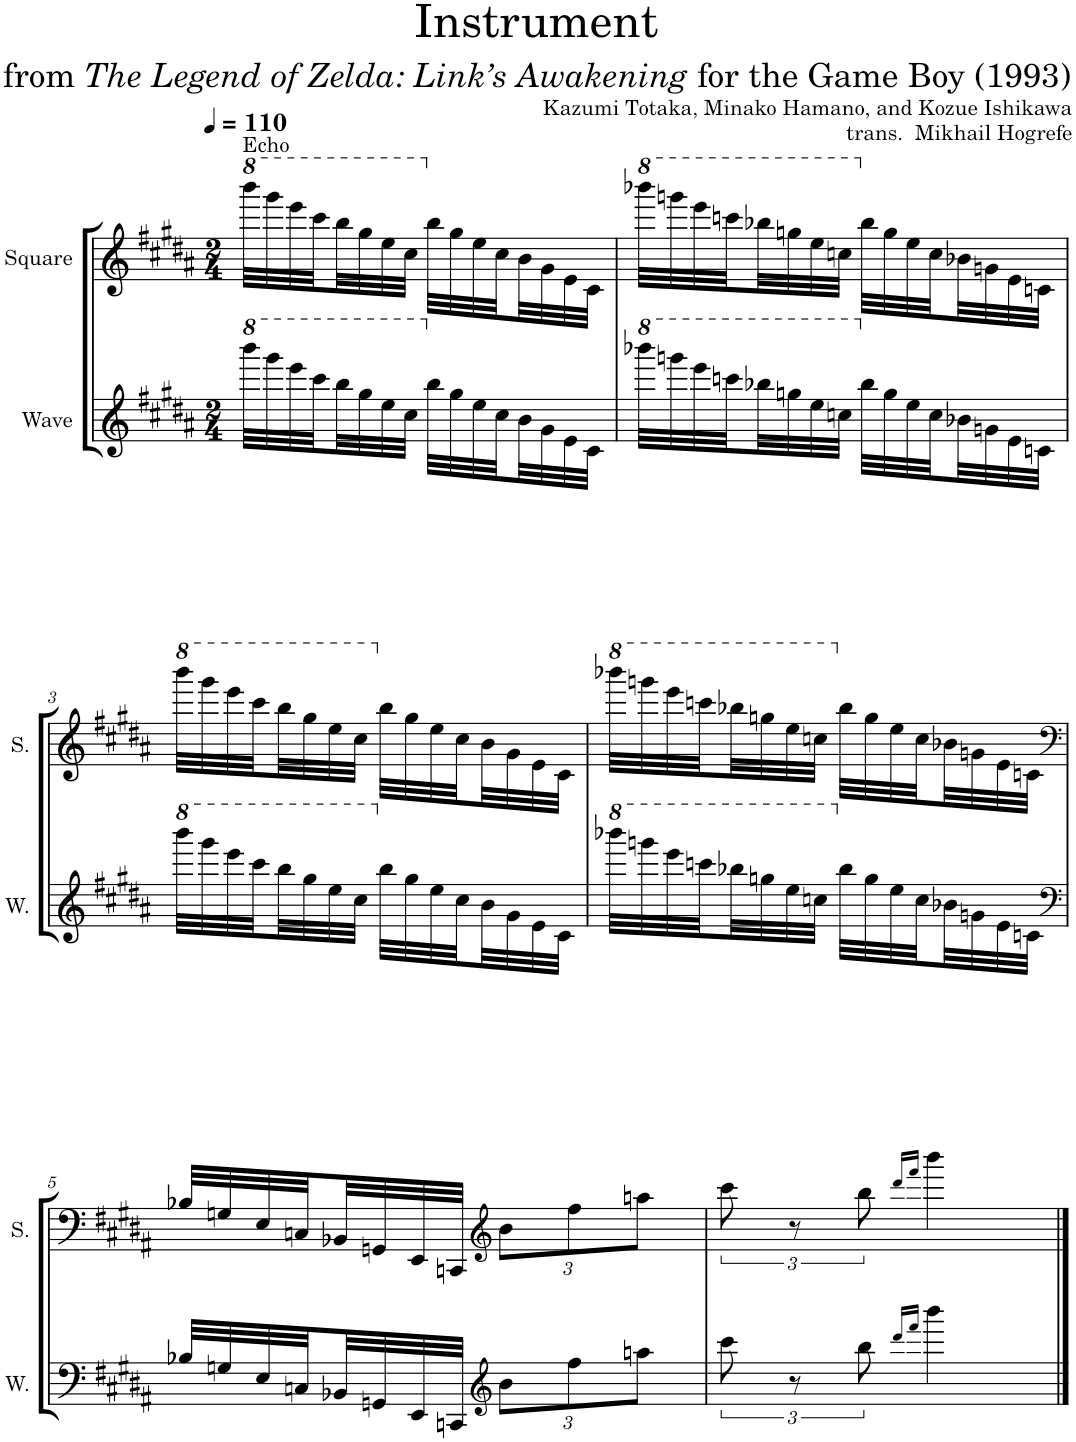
**kern	**kern	**dynam	**kern
*part3	*part2	*part2	*part1
*staff3	*staff2	*staff2	*staff1
*I"Wave	*I"Square Synthesizer	*	*I"Square
*I'W.	*	*	*I'S.
*	*stria5	*	*
*clefG2	*clefG2	*	*clefG2
*k[f#c#g#d#a#]	*k[f#c#g#d#a#]	*	*k[f#c#g#d#a#]
*M2/4	*M2/4	*	*M2/4
*MM110	*MM110	*	*MM110
*8va	*	*	*
*	*	*	*8va
=1	=1	=1	=1
!	!	!	!LO:TX:a:t=Echo
32bbbb\LLL	8r	.	32bbbb\LLL
32gggg#\	.	.	32gggg#\
32eeee\	.	.	32eeee\
32cccc#\	.	.	32cccc#\
*	*8va	*	*
!	!LO:TX:a:B:t=To Poly Synthesizer	!	!
!	!	!LO:DY:b	!
32bbb\	32bbbb\LLL	p	32bbb\
32ggg#\	32gggg#\	.	32ggg#\
32eee\	32eeee\	.	32eee\
32ccc#\JJJ	32cccc#\JJJ	.	32ccc#\JJJ
*X8va	*	*	*
*	*	*	*X8va
!	!LO:TX:a:B:t=To Square Synthesizer	!	!
32bb\LLL	32bbb\LLL	.	32bb\LLL
32gg#\	32ggg#\	.	32gg#\
32ee\	32eee\	.	32ee\
32cc#\	32ccc#\JJ	.	32cc#\
*	*X8va	*	*
32b\	32bb\LL	.	32b\
32g#\	32gg#\	.	32g#\
32e\	32ee\	.	32e\
32c#\JJJ	32cc#\JJJ	.	32c#\JJJ
=2	=2	=2	=2
*8va	*	*	*
*	*	*	*8va
32bbbb-X\LLL	32b\LLL	.	32bbbb-X\LLL
32ggggn\	32g#\	.	32ggggn\
32eeee\	32e\	.	32eeee\
32ccccn\	32c#\JJ	.	32ccccn\
*	*8va	*	*
!	!LO:TX:a:B:t=To Poly Synthesizer	!	!
32bbb-X\	32bbbb-X\LL	.	32bbb-X\
32gggn\	32ggggn\	.	32gggn\
32eee\	32eeee\	.	32eee\
32cccn\JJJ	32ccccn\JJJ	.	32cccn\JJJ
*X8va	*	*	*
*	*	*	*X8va
!	!LO:TX:a:B:t=To Square Synthesizer	!	!
32bb-\LLL	32bbb-X\LLL	.	32bb-\LLL
32gg\	32gggn\	.	32gg\
32ee\	32eee\	.	32ee\
32cc\	32cccn\JJ	.	32cc\
*	*X8va	*	*
32b-X\	32bb-\LL	.	32b-X\
32gn\	32gg\	.	32gn\
32e\	32ee\	.	32e\
32cn\JJJ	32cc\JJJ	.	32cn\JJJ
!!LO:LB:g=z
=3	=3	=3	=3
*8va	*	*	*
*	*	*	*8va
32bbbb\LLL	32b-X\LLL	.	32bbbb\LLL
32gggg#\	32gn\	.	32gggg#\
32eeee\	32e\	.	32eeee\
32cccc#\	32cn\JJ	.	32cccc#\
*	*8va	*	*
32bbb\	32bbbb\LL	.	32bbb\
32ggg#\	32gggg#\	.	32ggg#\
32eee\	32eeee\	.	32eee\
32ccc#\JJJ	32cccc#\JJJ	.	32ccc#\JJJ
*X8va	*	*	*
*	*	*	*X8va
32bb\LLL	32bbb\LLL	.	32bb\LLL
32gg#\	32ggg#\	.	32gg#\
32ee\	32eee\	.	32ee\
32cc#\	32ccc#\JJ	.	32cc#\
*	*X8va	*	*
32b\	32bb\LL	.	32b\
32g#\	32gg#\	.	32g#\
32e\	32ee\	.	32e\
32c#\JJJ	32cc#\JJJ	.	32c#\JJJ
=4	=4	=4	=4
*8va	*	*	*
*	*	*	*8va
32bbbb-X\LLL	32b\LLL	.	32bbbb-X\LLL
32ggggn\	32g#\	.	32ggggn\
32eeee\	32e\	.	32eeee\
32ccccn\	32c#\JJ	.	32ccccn\
*	*8va	*	*
32bbb-X\	32bbbb-X\LL	.	32bbb-X\
32gggn\	32ggggn\	.	32gggn\
32eee\	32eeee\	.	32eee\
32cccn\JJJ	32ccccn\JJJ	.	32cccn\JJJ
*X8va	*	*	*
*	*	*	*X8va
32bb-\LLL	32bbb-X\LLL	.	32bb-\LLL
32gg\	32gggn\	.	32gg\
32ee\	32eee\	.	32ee\
32cc\	32cccn\JJ	.	32cc\
*	*X8va	*	*
32b-X\	32bb-\LL	.	32b-X\
32gn\	32gg\	.	32gn\
32e\	32ee\	.	32e\
32cn\JJJ	32cc\JJJ	.	32cn\JJJ
!!LO:LB:g=z
=5	=5	=5	=5
*clefF4	*	*	*clefF4
32B-X/LLL	32b-X/LLL	.	32B-X/LLL
32Gn/	32gn/	.	32Gn/
32E/	32e/	.	32E/
32Cn/	32cn/JJ	.	32Cn/
*	*clefF4	*	*
32BB-X/	32B-X/LL	.	32BB-X/
32GGn/	32Gn/	.	32GGn/
32EE/	32E/	.	32EE/
32CCn/JJJ	32Cn/JJJ	.	32CCn/JJJ
*clefG2	*	*	*clefG2
*Xbrackettup	*	*	*Xbrackettup
12b\L	32BB-X\LLL	.	12b\L
.	32GGn\	.	.
.	32EE\	.	.
12ff#\	.	.	12ff#\
.	32CCn\JJ	.	.
*	*clefG2	*	*
*	*Xbrackettup	*	*
.	12b-\	.	.
12aan\J	.	.	12aan\J
.	[24ff#\Jk	.	.
=6	=6	=6	=6
*brackettup	*	*	*brackettup
12ccc#\	24ff#\KL]	.	12ccc#\
.	12aan\	.	.
12r	.	.	12r
.	12ccc#\J	.	.
12bb\	.	.	12bb\
.	24r	.	.
16qddd#/LL	.	.	16qddd#/LL
16qfff#/JJ	.	.	16qfff#/JJ
4bbb\	24r	.	4bbb\
.	12bb\L	.	.
.	16qddd#\	.	.
.	16qfff#\	.	.
.	12.bbb\J	.	.
==	==	==	==
*-	*-	*-	*-
